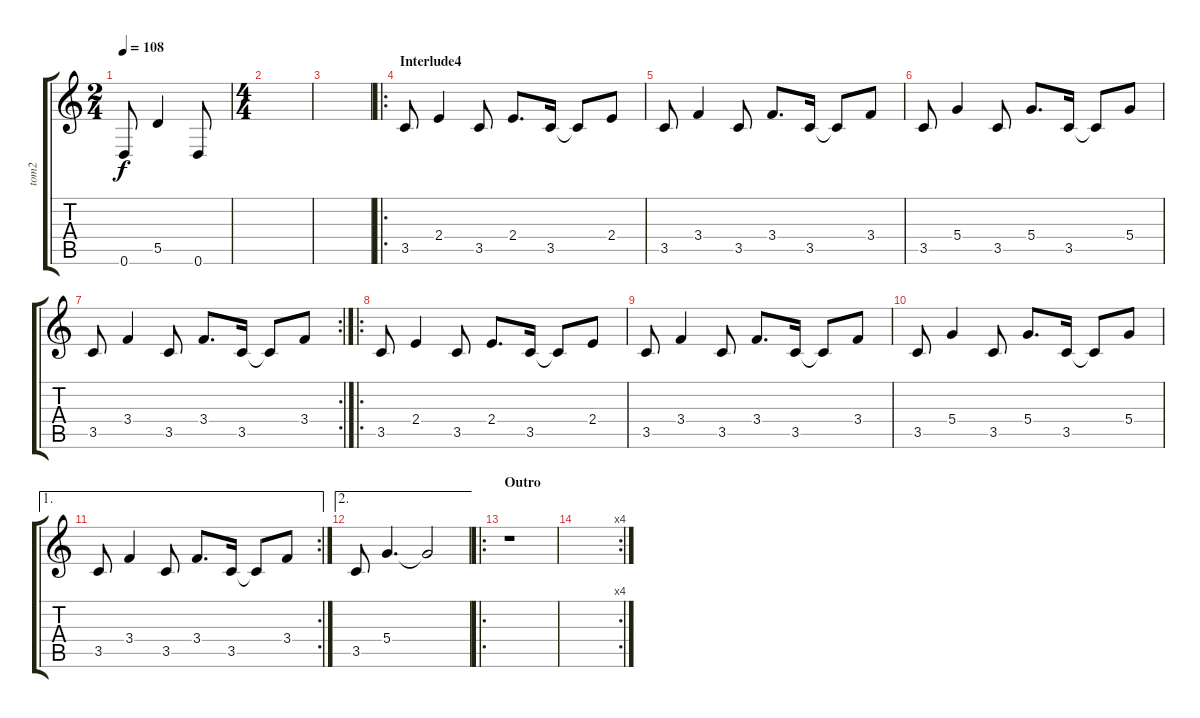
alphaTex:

\track ("tom2" "tom2") {instrument distortionguitar}
\staff {score tabs}
\tuning (E4 B3 G3 D3 A2 D2) {hide}
\ts (2 4)
\tempo 108
\clef g2
\ks c
0.6.8{dy f} 5.5.4 0.6.8 |
\ts (4 4)
|
|
\ro
\section ("" "Interlude4")
3.5.8{volume 12 instrument acousticguitarsteel} 2.4.4 3.5.8 2.4.8{d} 3.5.16 3.5{t}.8 2.4.8 |
3.5.8 3.4.4 3.5.8 3.4.8{d} 3.5.16 3.5{t}.8 3.4.8 |
3.5.8 5.4.4 3.5.8 5.4.8{d} 3.5.16 3.5{t}.8 5.4.8 |
\rc 2
3.5.8 3.4.4 3.5.8 3.4.8{d} 3.5.16 3.5{t}.8 3.4.8 |
\ro
3.5.8{volume 12 instrument acousticguitarsteel} 2.4.4 3.5.8 2.4.8{d} 3.5.16 3.5{t}.8 2.4.8 |
3.5.8 3.4.4 3.5.8 3.4.8{d} 3.5.16 3.5{t}.8 3.4.8 |
3.5.8 5.4.4 3.5.8 5.4.8{d} 3.5.16 3.5{t}.8 5.4.8 |
\ae 1
\rc 2
3.5.8 3.4.4 3.5.8 3.4.8{d} 3.5.16 3.5{t}.8 3.4.8 |
\ae 2
3.5.8 5.4.4{d} 5.4{t}.2 |
\ro
\section ("" "Outro")
r.1{instrument distortionguitar} |
\rc 4
